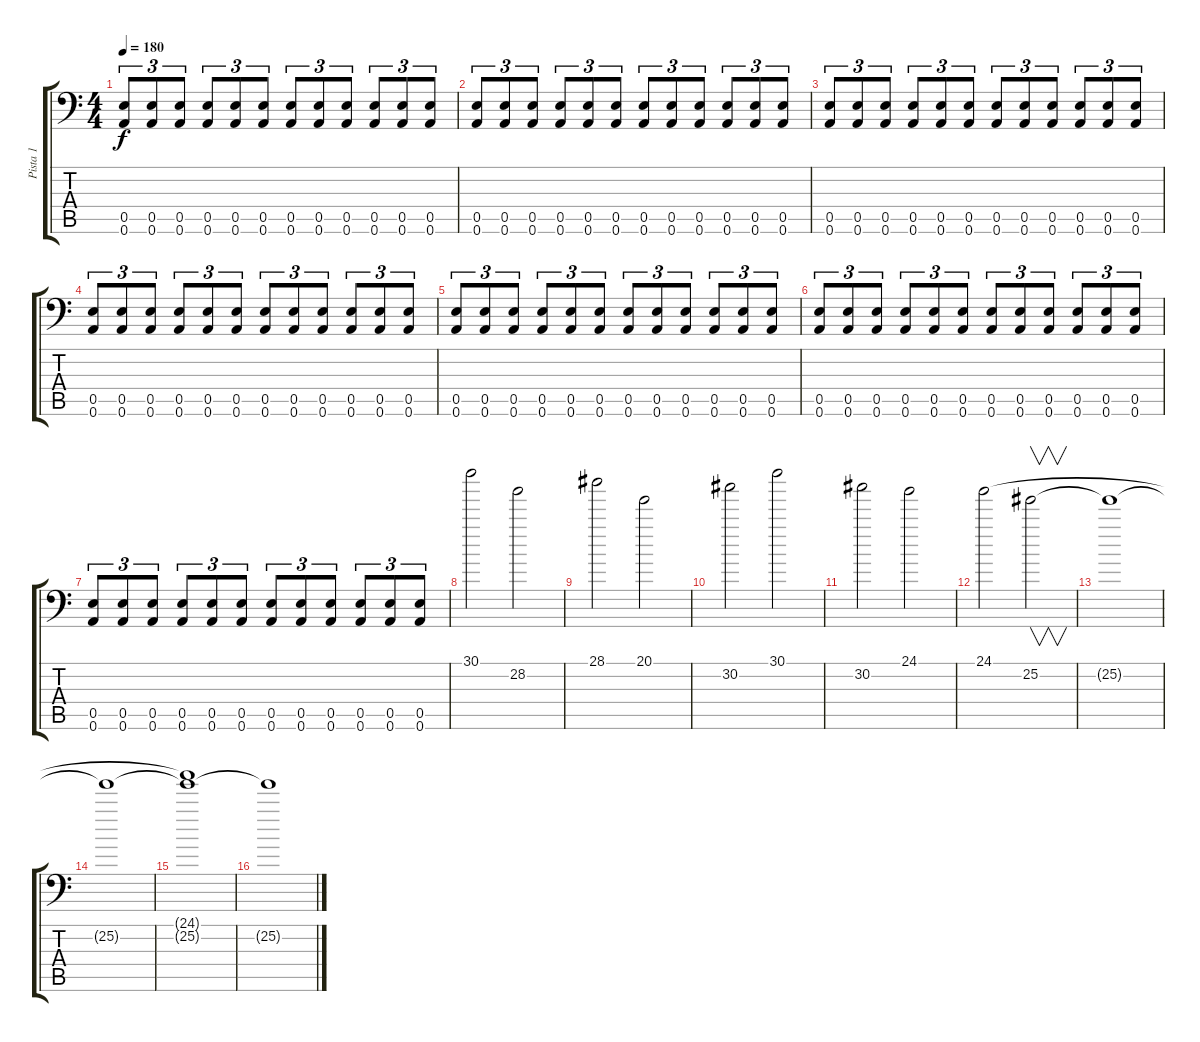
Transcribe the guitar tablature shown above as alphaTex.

\track ("Pista 1" "Pista 1") {instrument distortionguitar}
\staff {score tabs}
\tuning (B3 G3 D3 A2 E2 A1) {hide}
\ts (4 4)
\tempo 180
\clef f4
\ks c
(0.5 0.6).8{tu (3 2) dy f} (0.5 0.6).8{tu (3 2)} (0.5 0.6).8{tu (3 2)} (0.5 0.6).8{tu (3 2)} (0.5 0.6).8{tu (3 2)} (0.5 0.6).8{tu (3 2)} (0.5 0.6).8{tu (3 2)} (0.5 0.6).8{tu (3 2)} (0.5 0.6).8{tu (3 2)} (0.5 0.6).8{tu (3 2)} (0.5 0.6).8{tu (3 2)} (0.5 0.6).8{tu (3 2)} |
(0.5 0.6).8{tu (3 2)} (0.5 0.6).8{tu (3 2)} (0.5 0.6).8{tu (3 2)} (0.5 0.6).8{tu (3 2)} (0.5 0.6).8{tu (3 2)} (0.5 0.6).8{tu (3 2)} (0.5 0.6).8{tu (3 2)} (0.5 0.6).8{tu (3 2)} (0.5 0.6).8{tu (3 2)} (0.5 0.6).8{tu (3 2)} (0.5 0.6).8{tu (3 2)} (0.5 0.6).8{tu (3 2)} |
(0.5 0.6).8{tu (3 2)} (0.5 0.6).8{tu (3 2)} (0.5 0.6).8{tu (3 2)} (0.5 0.6).8{tu (3 2)} (0.5 0.6).8{tu (3 2)} (0.5 0.6).8{tu (3 2)} (0.5 0.6).8{tu (3 2)} (0.5 0.6).8{tu (3 2)} (0.5 0.6).8{tu (3 2)} (0.5 0.6).8{tu (3 2)} (0.5 0.6).8{tu (3 2)} (0.5 0.6).8{tu (3 2)} |
(0.5 0.6).8{tu (3 2)} (0.5 0.6).8{tu (3 2)} (0.5 0.6).8{tu (3 2)} (0.5 0.6).8{tu (3 2)} (0.5 0.6).8{tu (3 2)} (0.5 0.6).8{tu (3 2)} (0.5 0.6).8{tu (3 2)} (0.5 0.6).8{tu (3 2)} (0.5 0.6).8{tu (3 2)} (0.5 0.6).8{tu (3 2)} (0.5 0.6).8{tu (3 2)} (0.5 0.6).8{tu (3 2)} |
(0.5 0.6).8{tu (3 2)} (0.5 0.6).8{tu (3 2)} (0.5 0.6).8{tu (3 2)} (0.5 0.6).8{tu (3 2)} (0.5 0.6).8{tu (3 2)} (0.5 0.6).8{tu (3 2)} (0.5 0.6).8{tu (3 2)} (0.5 0.6).8{tu (3 2)} (0.5 0.6).8{tu (3 2)} (0.5 0.6).8{tu (3 2)} (0.5 0.6).8{tu (3 2)} (0.5 0.6).8{tu (3 2)} |
(0.5 0.6).8{tu (3 2)} (0.5 0.6).8{tu (3 2)} (0.5 0.6).8{tu (3 2)} (0.5 0.6).8{tu (3 2)} (0.5 0.6).8{tu (3 2)} (0.5 0.6).8{tu (3 2)} (0.5 0.6).8{tu (3 2)} (0.5 0.6).8{tu (3 2)} (0.5 0.6).8{tu (3 2)} (0.5 0.6).8{tu (3 2)} (0.5 0.6).8{tu (3 2)} (0.5 0.6).8{tu (3 2)} |
(0.5 0.6).8{tu (3 2)} (0.5 0.6).8{tu (3 2)} (0.5 0.6).8{tu (3 2)} (0.5 0.6).8{tu (3 2)} (0.5 0.6).8{tu (3 2)} (0.5 0.6).8{tu (3 2)} (0.5 0.6).8{tu (3 2)} (0.5 0.6).8{tu (3 2)} (0.5 0.6).8{tu (3 2)} (0.5 0.6).8{tu (3 2)} (0.5 0.6).8{tu (3 2)} (0.5 0.6).8{tu (3 2)} |
30.1.2 28.2.2 |
28.1.2 20.1.2 |
30.2.2 30.1.2 |
30.2.2 24.1.2 |
24.1.2 25.2.2{v} |
25.2{t}.1 |
25.2{t}.1 |
(24.1{t} 25.2{t}).1 |
25.2{t}.1
